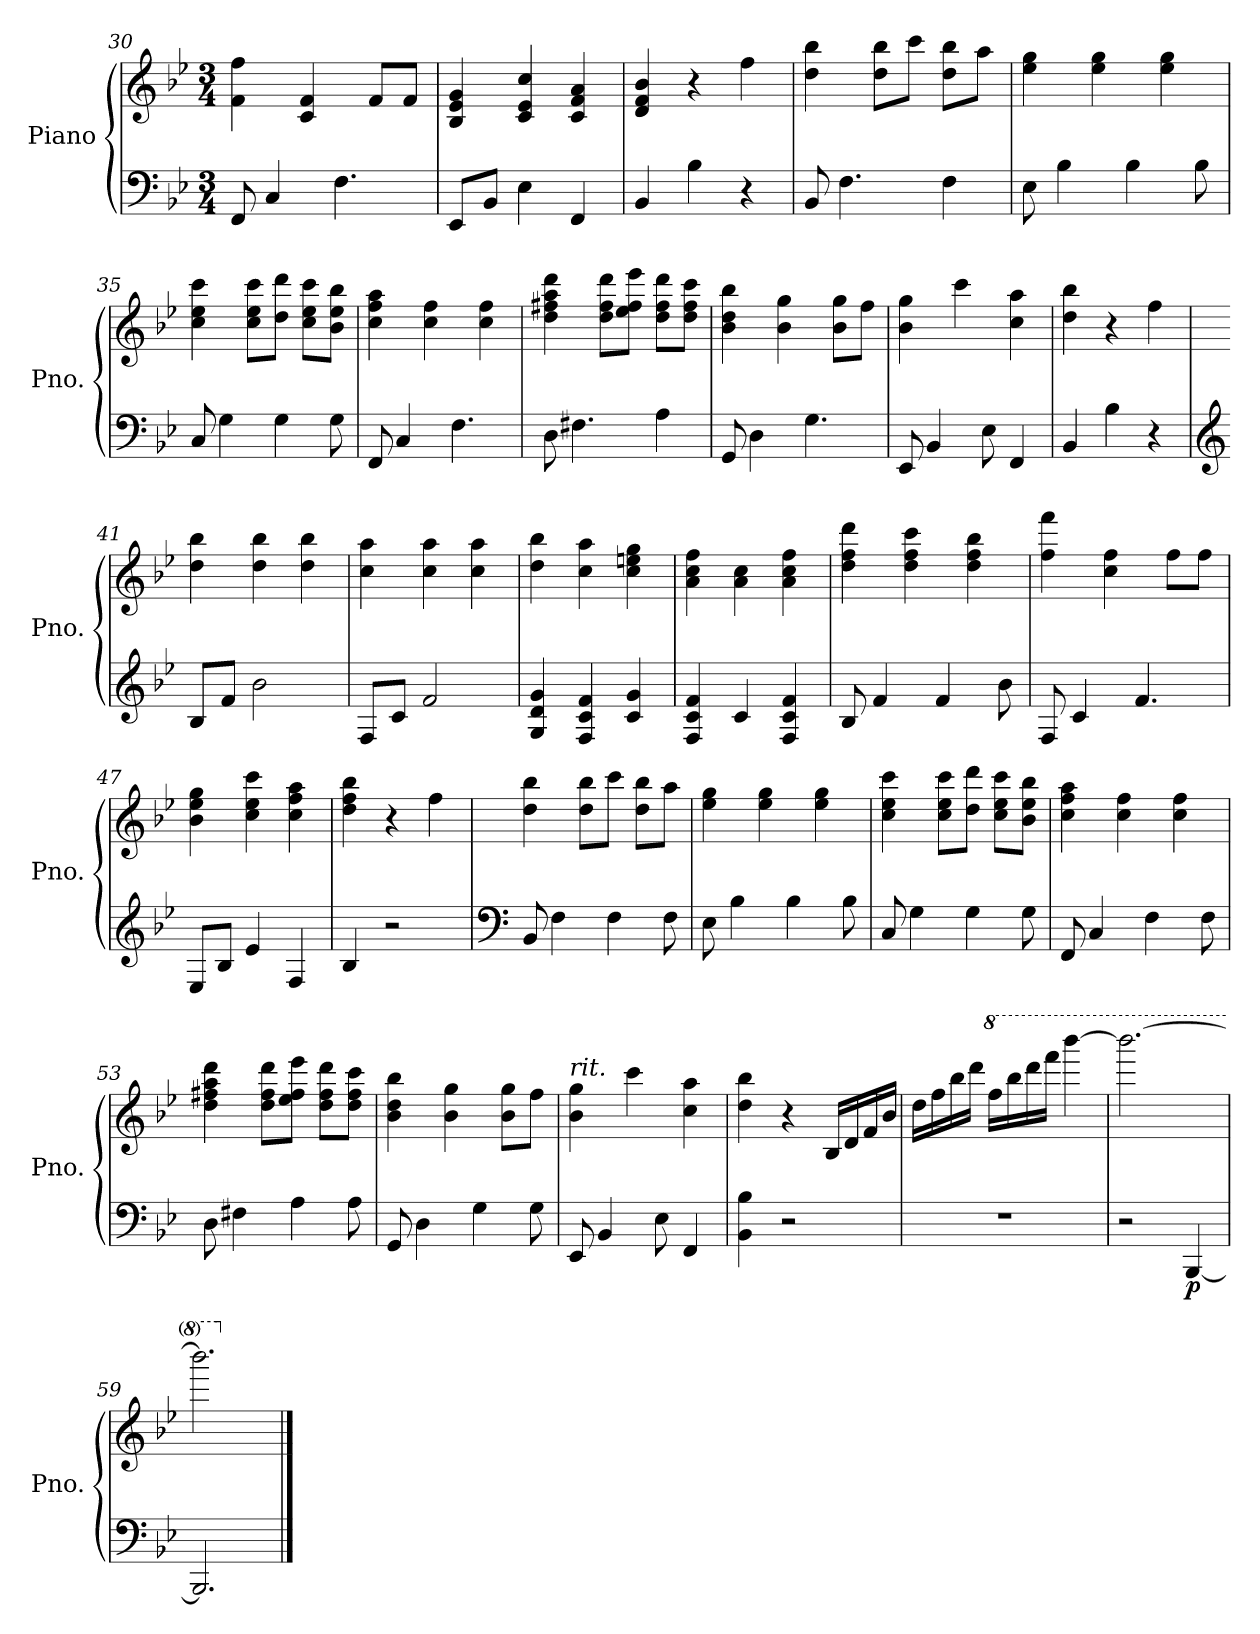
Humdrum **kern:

**kern	**kern	**dynam
*part1	*part1	*part1
*staff2	*staff1	*staff1/2
*I"Piano	*	*
*I'Pno.	*	*
!!LO:PB:g=z
*clefF4	*clefG2	*
*k[b-e-]	*k[b-e-]	*
*M3/4	*M3/4	*
=30	=30	=30
8FF/	4f\ 4ff\	.
4C/	.	.
.	4c/ 4f/	.
4.F\	.	.
.	8f/L	.
.	8f/J	.
=31	=31	=31
8EE-/L	4B-/ 4e-/ 4g/	.
8BB-/J	.	.
4E-\	4c/ 4e-/ 4cc/	.
4FF/	4c/ 4f/ 4a/	.
=32	=32	=32
4BB-/	4d/ 4f/ 4b-/	.
4B-\	4r	.
4r	4ff\	.
=33	=33	=33
8BB-/	4dd\ 4bb-\	.
4.F\	.	.
.	8dd\ 8bb-\L	.
.	8ccc\J	.
4F\	8dd\ 8bb-\L	.
.	8aa\J	.
=34	=34	=34
8E-\	4ee-\ 4gg\	.
4B-\	.	.
.	4ee-\ 4gg\	.
4B-\	.	.
.	4ee-\ 4gg\	.
8B-\	.	.
=35	=35	=35
8C/	4cc\ 4ee-\ 4ccc\	.
4G\	.	.
.	8cc\ 8ee-\ 8ccc\L	.
4G\	8dd\ 8ddd\J	.
.	8cc\ 8ee-\ 8ccc\L	.
8G\	8b-\ 8ee-\ 8bb-\J	.
!!LO:LB:g=z
=36	=36	=36
8FF/	4cc\ 4ff\ 4aa\	.
4C/	.	.
.	4cc\ 4ff\	.
4.F\	.	.
.	4cc\ 4ff\	.
=37	=37	=37
8D\	4dd\ 4ff#X\ 4aa\ 4ddd\	.
4.F#X\	.	.
.	8dd\ 8ff#\ 8ddd\L	.
.	8ee-\ 8ff#\ 8eee-\J	.
4A\	8dd\ 8ff#\ 8ddd\L	.
.	8dd\ 8ff#\ 8ccc\J	.
=38	=38	=38
8GG/	4b-\ 4dd\ 4bb-\	.
4D\	.	.
.	4b-\ 4gg\	.
4.G\	.	.
.	8b-\ 8gg\L	.
.	8ff\J	.
=39	=39	=39
8EE-/	4b-\ 4gg\	.
4BB-/	.	.
.	4ccc\	.
8E-\	.	.
4FF/	4cc\ 4aa\	.
=40	=40	=40
4BB-/	4dd\ 4bb-\	.
4B-\	4r	.
4r	4ff\	.
=41	=41	=41
*clefG2	*	*
8B-/L	4dd\ 4bb-\	.
8f/J	.	.
2b-\	4dd\ 4bb-\	.
.	4dd\ 4bb-\	.
!!LO:LB:g=z
=42	=42	=42
8F/L	4cc\ 4aa\	.
8c/J	.	.
2f/	4cc\ 4aa\	.
.	4cc\ 4aa\	.
=43	=43	=43
4G/ 4d/ 4g/	4dd\ 4bb-\	.
4F/ 4c/ 4f/	4cc\ 4aa\	.
4c/ 4g/	4cc\ 4een\ 4gg\	.
=44	=44	=44
4F/ 4c/ 4f/	4a\ 4cc\ 4ff\	.
4c/	4a\ 4cc\	.
4F/ 4c/ 4f/	4a\ 4cc\ 4ff\	.
=45	=45	=45
8B-/	4dd\ 4ff\ 4ddd\	.
4f/	.	.
.	4dd\ 4ff\ 4ccc\	.
4f/	.	.
.	4dd\ 4ff\ 4bb-\	.
8b-\	.	.
=46	=46	=46
8F/	4ff\ 4fff\	.
4c/	.	.
.	4cc\ 4ff\	.
4.f/	.	.
.	8ff\L	.
.	8ff\J	.
=47	=47	=47
8E-/L	4b-\ 4ee-\ 4gg\	.
8B-/J	.	.
4e-/	4cc\ 4ee-\ 4ccc\	.
4F/	4cc\ 4ff\ 4aa\	.
!!LO:LB:g=z
=48	=48	=48
4B-/	4dd\ 4ff\ 4bb-\	.
2r	4r	.
.	4ff\	.
=49	=49	=49
*clefF4	*	*
8BB-/	4dd\ 4bb-\	.
4F\	.	.
.	8dd\ 8bb-\L	.
4F\	8ccc\J	.
.	8dd\ 8bb-\L	.
8F\	8aa\J	.
=50	=50	=50
8E-\	4ee-\ 4gg\	.
4B-\	.	.
.	4ee-\ 4gg\	.
4B-\	.	.
.	4ee-\ 4gg\	.
8B-\	.	.
=51	=51	=51
8C/	4cc\ 4ee-\ 4ccc\	.
4G\	.	.
.	8cc\ 8ee-\ 8ccc\L	.
4G\	8dd\ 8ddd\J	.
.	8cc\ 8ee-\ 8ccc\L	.
8G\	8b-\ 8ee-\ 8bb-\J	.
=52	=52	=52
8FF/	4cc\ 4ff\ 4aa\	.
4C/	.	.
.	4cc\ 4ff\	.
4F\	.	.
.	4cc\ 4ff\	.
8F\	.	.
=53	=53	=53
8D\	4dd\ 4ff#X\ 4aa\ 4ddd\	.
4F#X\	.	.
.	8dd\ 8ff#\ 8ddd\L	.
4A\	8ee-\ 8ff#\ 8eee-\J	.
.	8dd\ 8ff#\ 8ddd\L	.
8A\	8dd\ 8ff#\ 8ccc\J	.
!!LO:LB:g=z
=54	=54	=54
8GG/	4b-\ 4dd\ 4bb-\	.
4D\	.	.
.	4b-\ 4gg\	.
4G\	.	.
.	8b-\ 8gg\L	.
8G\	8ff\J	.
=55	=55	=55
*	*MM150	*
!	!LO:TX:a:i:t=rit.	!
8EE-/	4b-\ 4gg\	.
4BB-/	.	.
*	*MM140	*
.	4ccc\	.
8E-\	.	.
*	*MM130	*
4FF/	4cc\ 4aa\	.
=56	=56	=56
*	*MM110	*
4BB-\ 4B-\	4dd\ 4bb-\	.
2r	4r	.
*	*MM160	*
.	16B-/LL	.
.	16d/	.
.	16f/	.
.	16b-/JJ	.
=57	=57	=57
2.r	16dd\LL	.
.	16ff\	.
.	16bb-\	.
.	16ddd\JJ	.
*	*8va	*
.	16fff\LL	.
.	16bbb-\	.
.	16dddd\	.
.	16ffff\JJ	.
.	[4bbbb-\	.
=58	=58	=58
2r	2.bbbb-\_	.
!	!	!LO:DY:b=2
[4BBB-/	.	p
=59	=59	=59
2.BBB-/]	2.bbbb-\]	.
*	*X8va	*
==	==	==
*-	*-	*-
